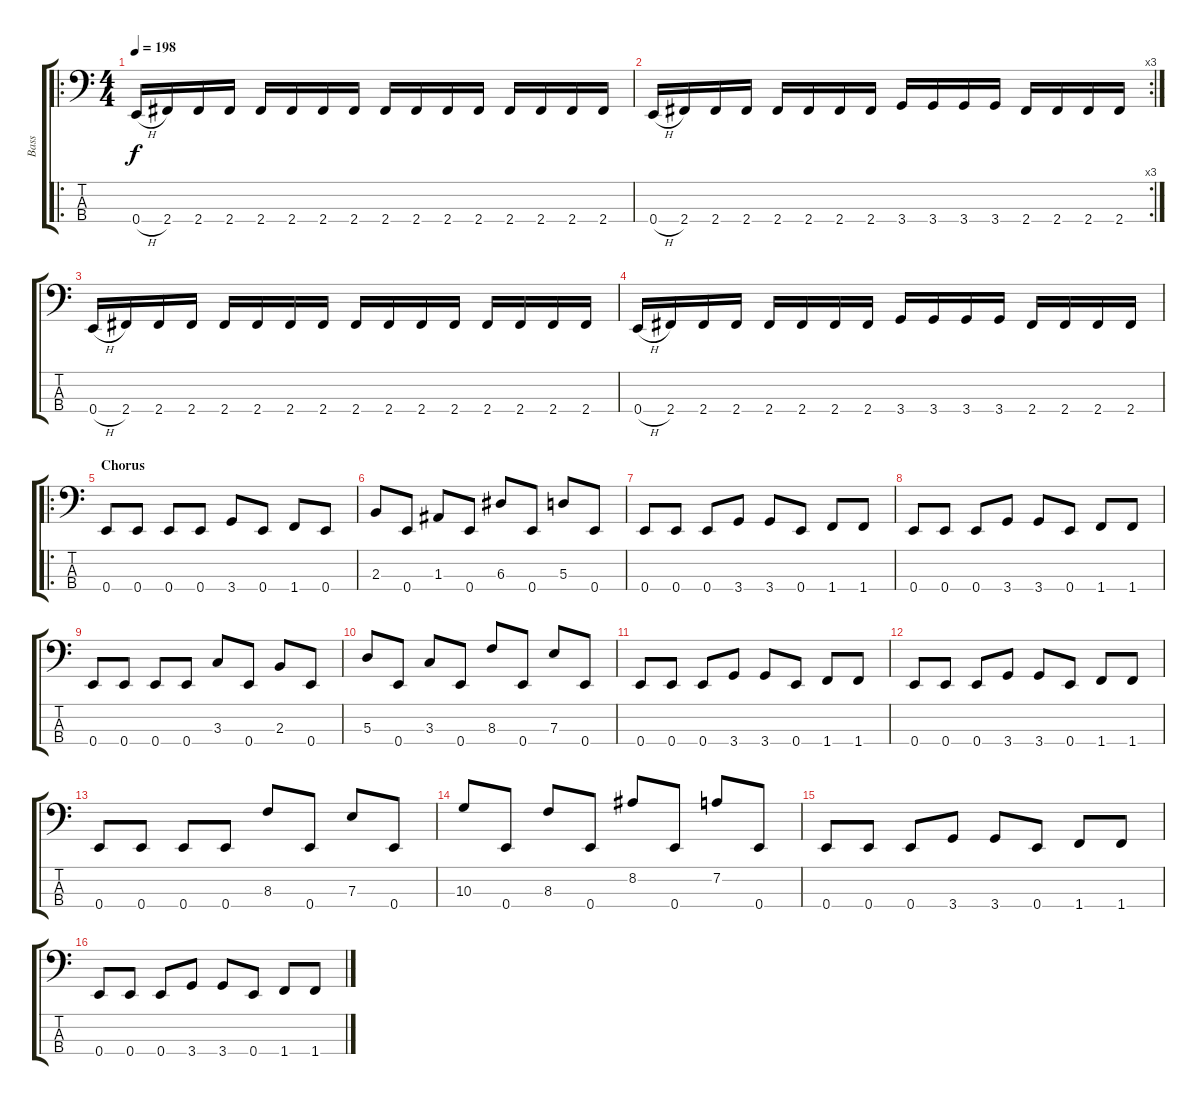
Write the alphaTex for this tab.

\track ("Bass" "Bass") {instrument electricbasspick}
\staff {score tabs}
\tuning (G2 D2 A1 E1) {hide}
\ro
\ts (4 4)
\tempo 198
\clef f4
\ks c
0.4{h}.16{dy f} 2.4.16 2.4.16 2.4.16 2.4.16 2.4.16 2.4.16 2.4.16 2.4.16 2.4.16 2.4.16 2.4.16 2.4.16 2.4.16 2.4.16 2.4.16 |
\rc 3
0.4{h}.16 2.4.16 2.4.16 2.4.16 2.4.16 2.4.16 2.4.16 2.4.16 3.4.16 3.4.16 3.4.16 3.4.16 2.4.16 2.4.16 2.4.16 2.4.16 |
0.4{h}.16 2.4.16 2.4.16 2.4.16 2.4.16 2.4.16 2.4.16 2.4.16 2.4.16 2.4.16 2.4.16 2.4.16 2.4.16 2.4.16 2.4.16 2.4.16 |
0.4{h}.16 2.4.16 2.4.16 2.4.16 2.4.16 2.4.16 2.4.16 2.4.16 3.4.16 3.4.16 3.4.16 3.4.16 2.4.16 2.4.16 2.4.16 2.4.16 |
\ro
\section ("" "Chorus")
0.4.8 0.4.8 0.4.8 0.4.8 3.4.8 0.4.8 1.4.8 0.4.8 |
2.3.8 0.4.8 1.3.8 0.4.8 6.3.8 0.4.8 5.3.8 0.4.8 |
0.4.8 0.4.8 0.4.8 3.4.8 3.4.8 0.4.8 1.4.8 1.4.8 |
0.4.8 0.4.8 0.4.8 3.4.8 3.4.8 0.4.8 1.4.8 1.4.8 |
0.4.8 0.4.8 0.4.8 0.4.8 3.3.8 0.4.8 2.3.8 0.4.8 |
5.3.8 0.4.8 3.3.8 0.4.8 8.3.8 0.4.8 7.3.8 0.4.8 |
0.4.8 0.4.8 0.4.8 3.4.8 3.4.8 0.4.8 1.4.8 1.4.8 |
0.4.8 0.4.8 0.4.8 3.4.8 3.4.8 0.4.8 1.4.8 1.4.8 |
0.4.8 0.4.8 0.4.8 0.4.8 8.3.8 0.4.8 7.3.8 0.4.8 |
10.3.8 0.4.8 8.3.8 0.4.8 8.2.8 0.4.8 7.2.8 0.4.8 |
0.4.8 0.4.8 0.4.8 3.4.8 3.4.8 0.4.8 1.4.8 1.4.8 |
0.4.8 0.4.8 0.4.8 3.4.8 3.4.8 0.4.8 1.4.8 1.4.8
